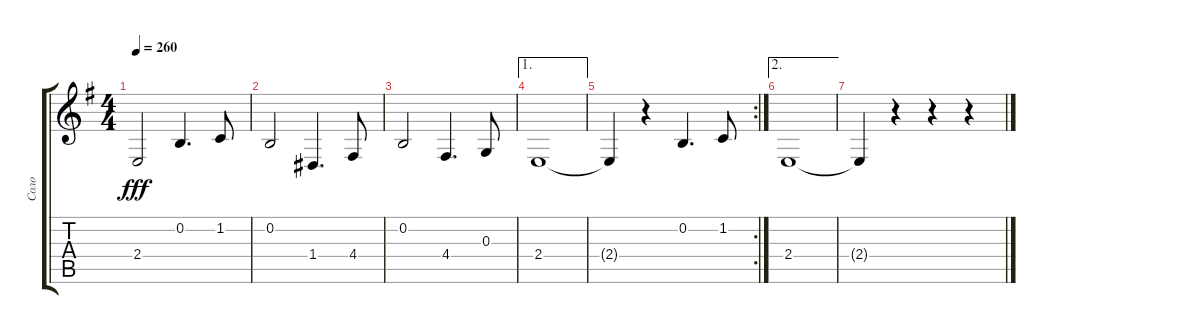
\track ("Соло" "Соло") {instrument piccolo}
\staff {score tabs}
\tuning (E4 B3 G3 D3 A2 E2) {hide}
\ts (4 4)
\tempo 260
\clef g2
\ks g
2.4.2{dy fff} 0.2.4{d} 1.2.8 |
0.2.2 1.4.4{d} 4.4.8 |
0.2.2 4.4.4{d} 0.3.8 |
\ae 1
2.4.1 |
\rc 2
2.4{t}.4 r.4 0.2.4{d} 1.2.8 |
\ae 2
2.4.1 |
2.4{t}.4 r.4 r.4 r.4
